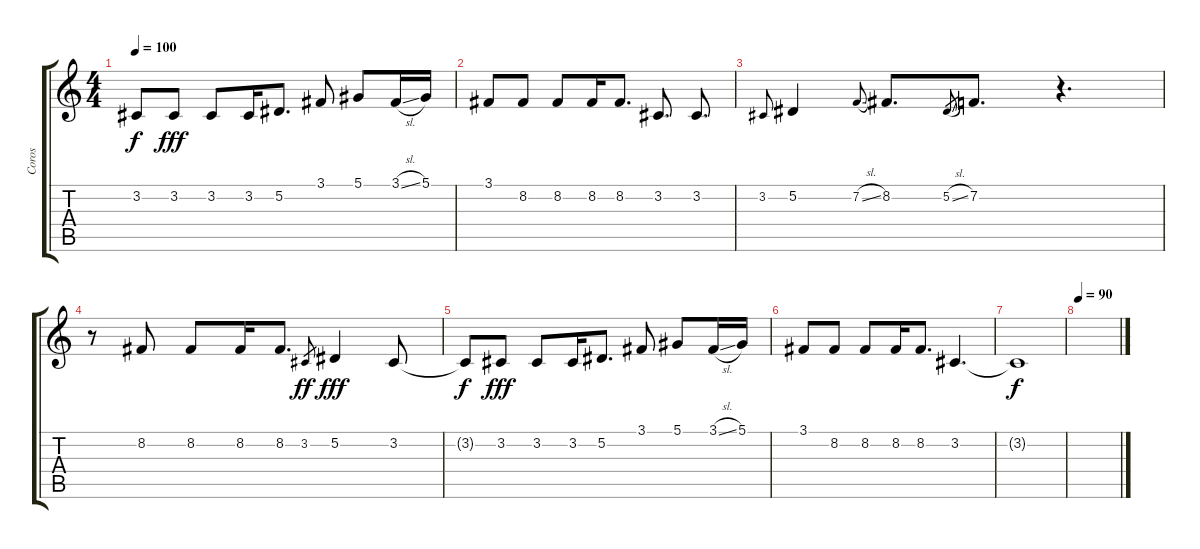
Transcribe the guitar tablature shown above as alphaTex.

\track ("Coros" "Coros") {instrument lead2sawtooth}
\staff {score tabs}
\tuning (Eb4 Bb3 Gb3 Db3 Ab2 Eb2) {hide}
\ts (4 4)
\tempo 100
\clef g2
\ks c
3.2{t}.8{dy f} 3.2.8{dy fff} 3.2.8 3.2.16 5.2.8{d} 3.1.8 5.1.8 3.1{sl}.16 5.1.16 |
3.1.8 8.2.8 8.2.8 8.2.16 8.2.8{d} 3.2.8{d} 3.2.8{d} |
3.2.8{gr onbeat} 5.2.4 7.2{sl}.8{gr onbeat} 8.2.8{d} 5.2{sl}.8{gr} 7.2.8{d} r.4{d} |
r.8 8.2.8 8.2.8 8.2.16 8.2.8{d} 3.2.8{gr dy ff} 5.2.4{dy fff} 3.2.8 |
3.2{t}.8{dy f} 3.2.8{dy fff} 3.2.8 3.2.16 5.2.8{d} 3.1.8 5.1.8 3.1{sl}.16 5.1.16 |
3.1.8 8.2.8 8.2.8 8.2.16 8.2.8{d} 3.2.4{d} |
3.2{t}.1{dy f} |
\tempo 90
